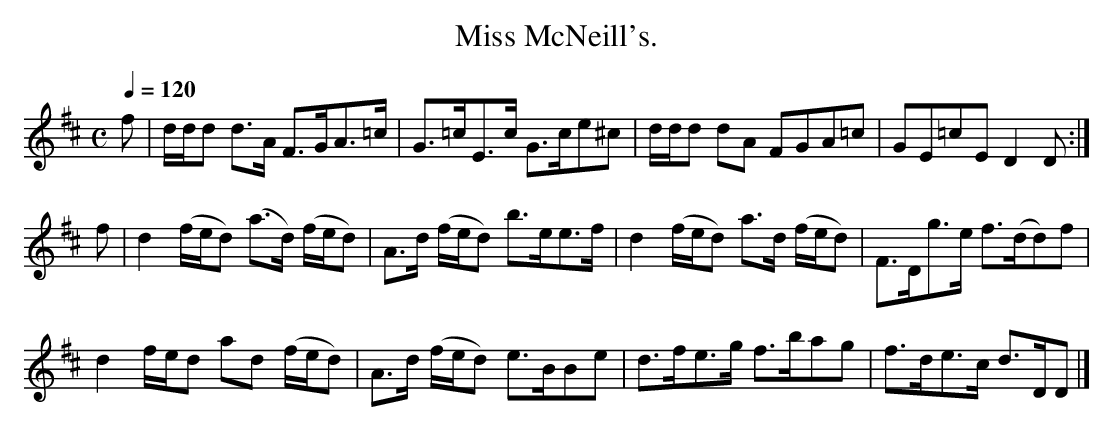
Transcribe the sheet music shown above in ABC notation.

X:1
T:Miss McNeill's.
M:C
L:1/8
Q:1/4=120
K:D
f|d/d/d d>A     F>GA>=c  |G>=cE>c    G>ce^c|d/d/d dA     FGA=c   |GE=cE  D2  D :|
f|d2   (f/e/d) (a>d) (f/e/d)|A>d (f/e/d) b>ee>f|d2   (f/e/d) a>d (f/e/d)|F>Dg>e f>(dd)f|
  d2    f/e/d   ad   (f/e/d)|A>d (f/e/d) e>BBe|d>fe>g    f>bag    |f>de>c d>DD |]
